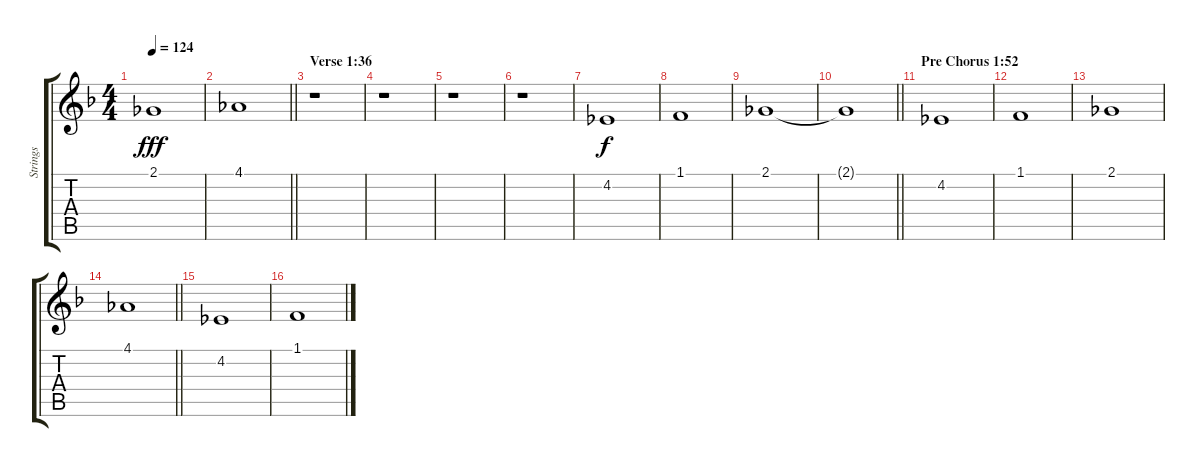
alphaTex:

\track ("Strings" "Strings") {instrument stringensemble1}
\staff {score tabs}
\tuning (E4 B3 G3 D3 A2 E2) {hide}
\ts (4 4)
\tempo 124
\clef g2
\ks f
2.1.1{dy fff} |
\barLineRight lightlight
4.1.1 |
\section ("" "Verse 1:36")
r.1 |
r.1 |
r.1 |
r.1 |
4.2.1{dy f} |
1.1.1 |
2.1.1 |
\barLineRight lightlight
2.1{t}.1 |
\section ("" "Pre Chorus 1:52")
4.2.1 |
1.1.1 |
2.1.1 |
\barLineRight lightlight
4.1.1 |
4.2.1 |
1.1.1
